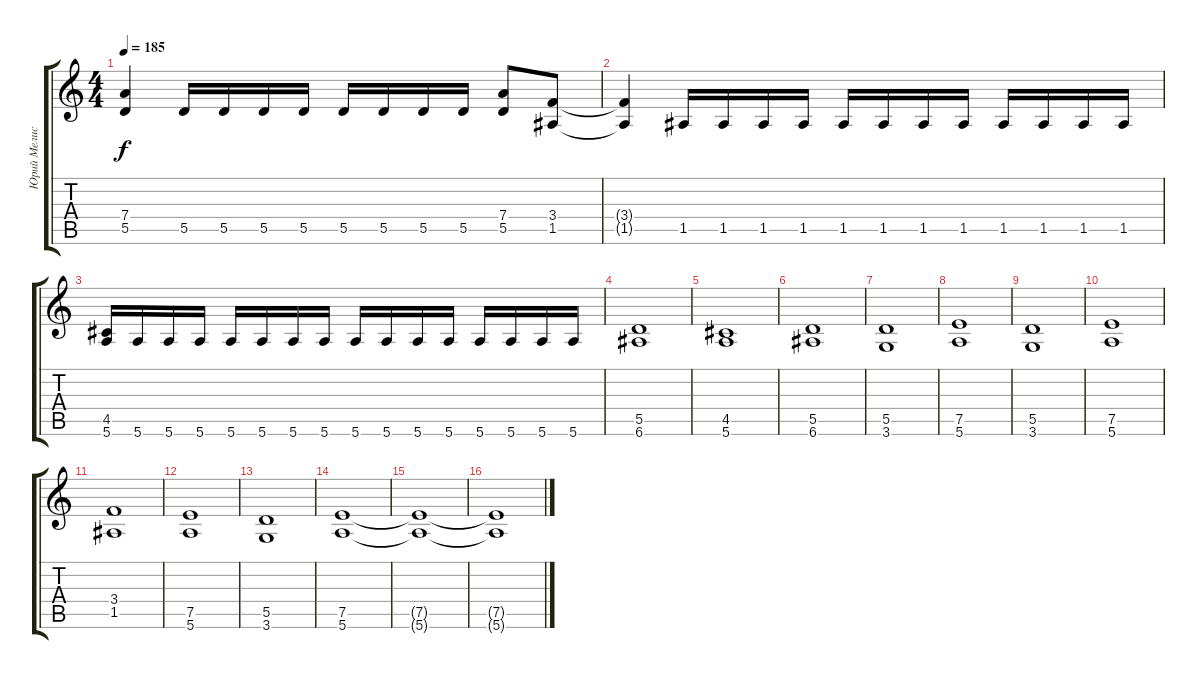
\track ("Юрий Мелисов" "Юрий Мелис") {instrument distortionguitar}
\staff {score tabs}
\tuning (E4 B3 G3 D3 A2 E2) {hide}
\ts (4 4)
\tempo 185
\clef g2
\ks c
(7.4 5.5).4{dy f} 5.5.16 5.5.16 5.5.16 5.5.16 5.5.16 5.5.16 5.5.16 5.5.16 (7.4 5.5).8 (3.4 1.5).8 |
(3.4{t} 1.5{t}).4 1.5.16 1.5.16 1.5.16 1.5.16 1.5.16 1.5.16 1.5.16 1.5.16 1.5.16 1.5.16 1.5.16 1.5.16 |
(4.5 5.6).16 5.6.16 5.6.16 5.6.16 5.6.16 5.6.16 5.6.16 5.6.16 5.6.16 5.6.16 5.6.16 5.6.16 5.6.16 5.6.16 5.6.16 5.6.16 |
(5.5 6.6).1 |
(4.5 5.6).1 |
(5.5 6.6).1 |
(5.5 3.6).1 |
(7.5 5.6).1 |
(5.5 3.6).1 |
(7.5 5.6).1 |
(3.4 1.5).1 |
(7.5 5.6).1 |
(5.5 3.6).1 |
(7.5 5.6).1 |
(7.5{t} 5.6{t}).1 |
(7.5{t} 5.6{t}).1{volume 6}
